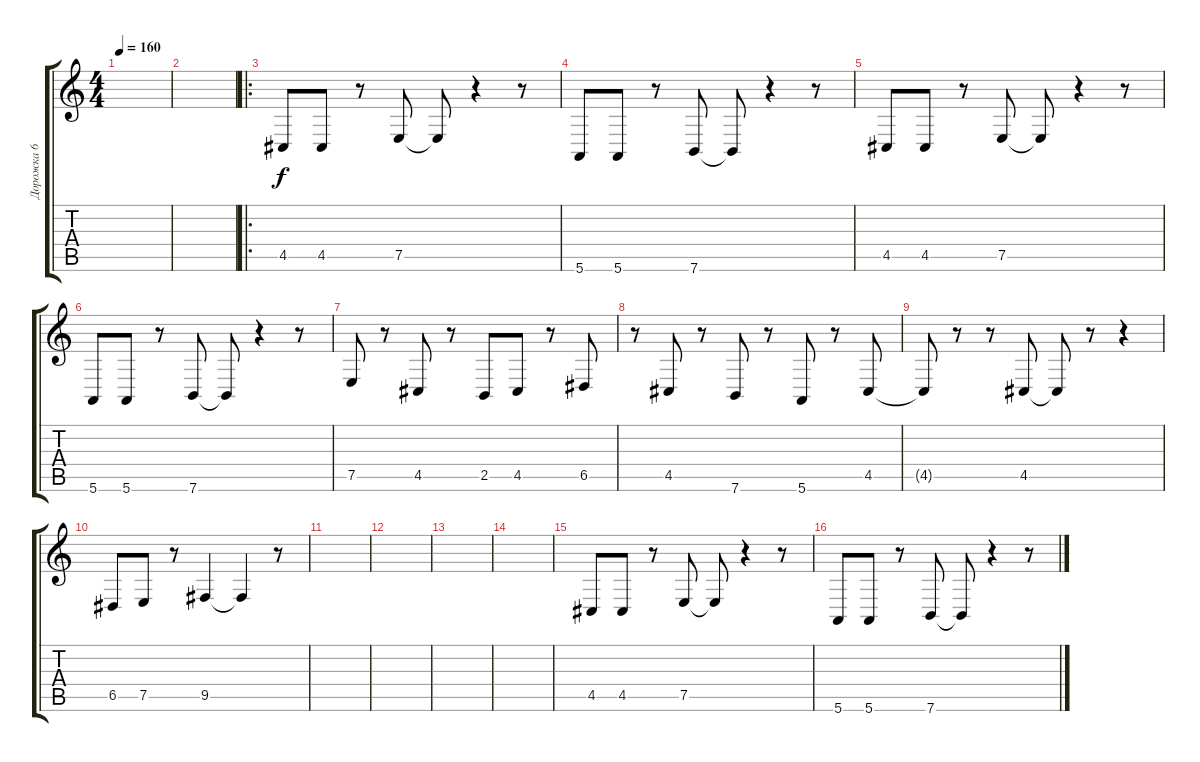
\track ("Дорожка 6" "Дорожка 6") {instrument harmonica}
\staff {score tabs}
\tuning (E4 B3 G3 D3 A2 E2) {hide}
\ts (4 4)
\tempo 160
\clef g2
\ks c
|
|
\ro
4.5.8 4.5.8 r.8 7.5.8 7.5{t}.8 r.4 r.8 |
5.6.8 5.6.8 r.8 7.6.8 7.6{t}.8 r.4 r.8 |
4.5.8 4.5.8 r.8 7.5.8 7.5{t}.8 r.4 r.8 |
5.6.8 5.6.8 r.8 7.6.8 7.6{t}.8 r.4 r.8 |
7.5.8 r.8 4.5.8 r.8 2.5.8 4.5.8 r.8 6.5.8 |
r.8 4.5.8 r.8 7.6.8 r.8 5.6.8 r.8 4.5.8 |
4.5{t}.8 r.8 r.8 4.5.8 4.5{t}.8 r.8 r.4 |
6.5.8 7.5.8 r.8 9.5.4 9.5{t}.4 r.8 |
|
|
|
|
4.5.8 4.5.8 r.8 7.5.8 7.5{t}.8 r.4 r.8 |
5.6.8 5.6.8 r.8 7.6.8 7.6{t}.8 r.4 r.8
